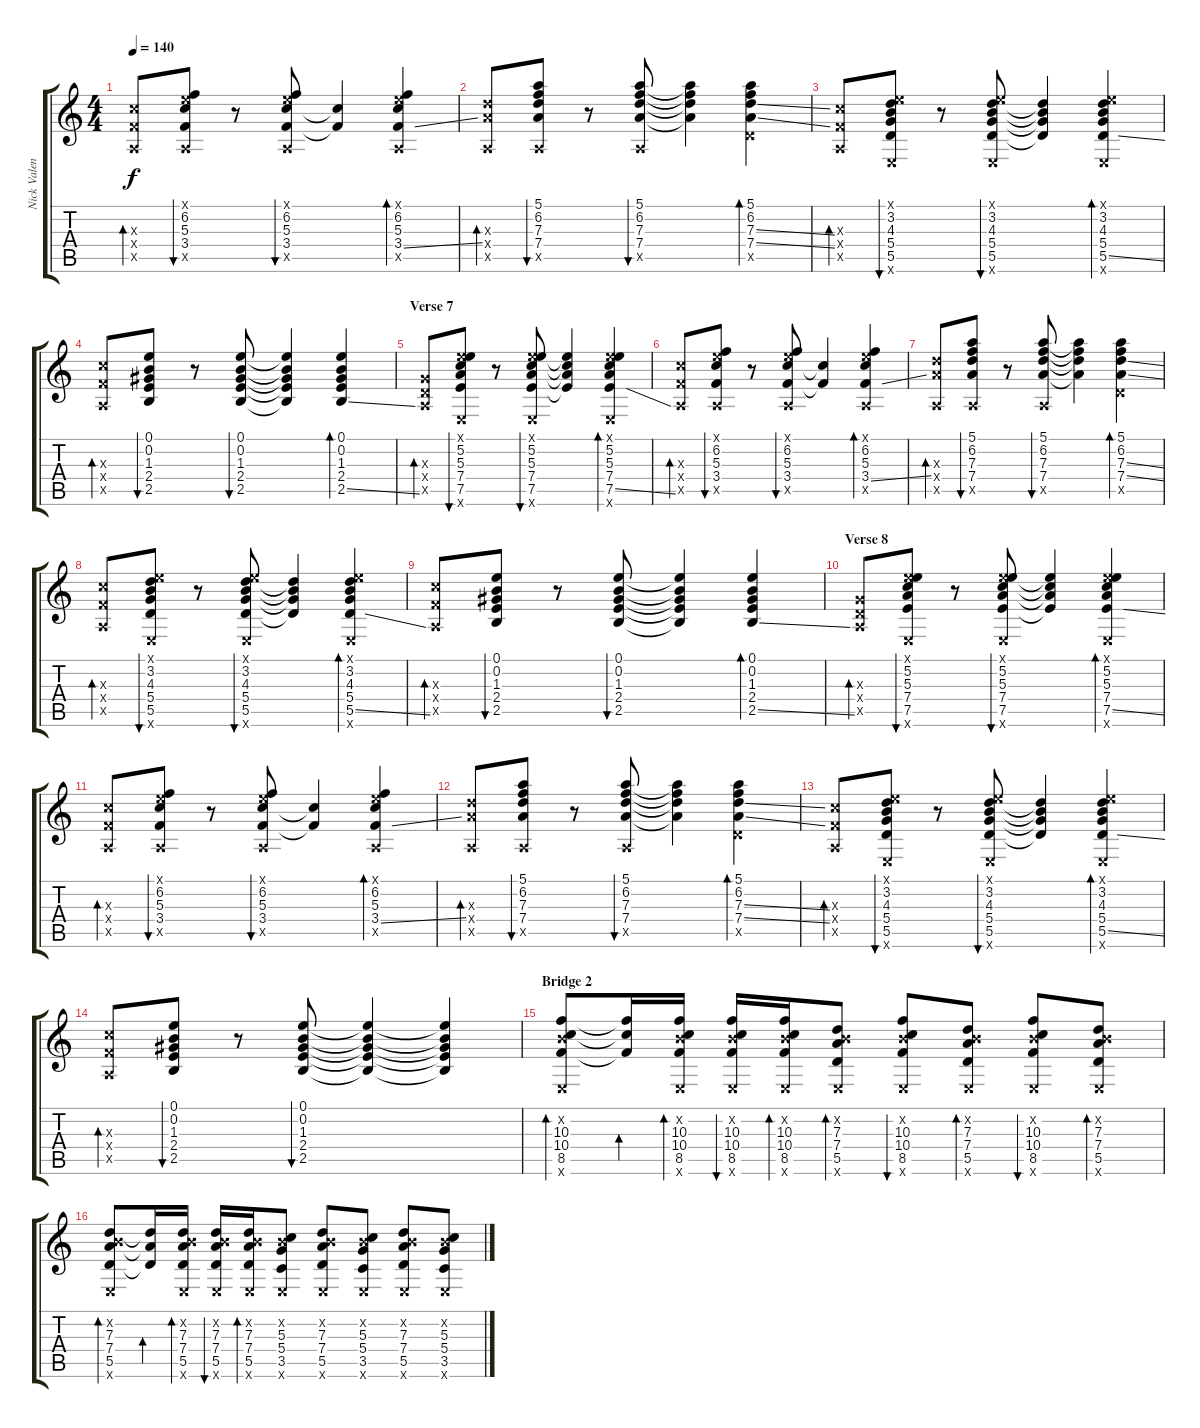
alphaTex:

\track ("Nick Valensi - Guitar (Rythm)" "Nick Valen") {instrument electricguitarjazz}
\staff {score tabs}
\tuning (E4 B3 G3 D3 A2 E2) {hide}
\ts (4 4)
\tempo 140
\clef g2
\ks c
(5.3{x} 3.4{x} 0.5{x}).8{bd 60 dy f} (0.1{x} 6.2 5.3 3.4 0.5{x}).8{bu 60} r.8 (0.1{x} 6.2 5.3 3.4 0.5{x}).8{bu 60} (5.3{t} 3.4{t}).4 (0.1{x} 6.2 5.3 3.4{ss} 0.5{x}).4{bd 60} |
(7.3{x} 7.4{x} 0.5{x}).8{bd 60} (5.1 6.2 7.3 7.4 0.5{x}).8{bu 60} r.8 (5.1 6.2 7.3 7.4 0.5{x}).8{bu 60} (5.1{t} 6.2{t} 7.3{t} 7.4{t}).4 (5.1 6.2 7.3{ss} 7.4{ss} 5.5{x}).4{bd 60} |
(5.3{x} 3.4{x} 0.5{x}).8{bd 60} (0.1{x} 3.2 4.3 5.4 5.5 0.6{x}).8{bu 60} r.8 (0.1{x} 3.2 4.3 5.4 5.5 0.6{x}).8{bu 60} (3.2{t} 4.3{t} 5.4{t} 5.5{t}).4 (0.1{x} 3.2 4.3 5.4 5.5{ss} 0.6{x}).4{bd 60} |
(5.3{x} 3.4{x} 0.5{x}).8{bd 60} (0.1 0.2 1.3 2.4 2.5).8{bu 60} r.8 (0.1 0.2 1.3 2.4 2.5).8{bu 60} (0.1{t} 0.2{t} 1.3{t} 2.4{t} 2.5{t}).4 (0.1 0.2 1.3 2.4 2.5{ss}).4{bd 60} |
\section ("" "Verse 7")
(0.3{x} 0.4{x} 0.5{x}).8{bd 60} (0.1{x} 5.2 5.3 7.4 7.5 0.6{x}).8{bu 60} r.8 (0.1{x} 5.2 5.3 7.4 7.5 0.6{x}).8{bu 60} (5.2{t} 5.3{t} 7.4{t} 7.5{t}).4 (0.1{x} 5.2 5.3 7.4 7.5{ss} 0.6{x}).4{bd 60} |
(5.3{x} 3.4{x} 0.5{x}).8{bd 60} (0.1{x} 6.2 5.3 3.4 0.5{x}).8{bu 60} r.8 (0.1{x} 6.2 5.3 3.4 0.5{x}).8{bu 60} (5.3{t} 3.4{t}).4 (0.1{x} 6.2 5.3 3.4{ss} 0.5{x}).4{bd 60} |
(7.3{x} 7.4{x} 0.5{x}).8{bd 60} (5.1 6.2 7.3 7.4 0.5{x}).8{bu 60} r.8 (5.1 6.2 7.3 7.4 0.5{x}).8{bu 60} (5.1{t} 6.2{t} 7.3{t} 7.4{t}).4 (5.1 6.2 7.3{ss} 7.4{ss} 5.5{x}).4{bd 60} |
(5.3{x} 3.4{x} 0.5{x}).8{bd 60} (0.1{x} 3.2 4.3 5.4 5.5 0.6{x}).8{bu 60} r.8 (0.1{x} 3.2 4.3 5.4 5.5 0.6{x}).8{bu 60} (3.2{t} 4.3{t} 5.4{t} 5.5{t}).4 (0.1{x} 3.2 4.3 5.4 5.5{ss} 0.6{x}).4{bd 60} |
(5.3{x} 3.4{x} 0.5{x}).8{bd 60} (0.1 0.2 1.3 2.4 2.5).8{bu 60} r.8 (0.1 0.2 1.3 2.4 2.5).8{bu 60} (0.1{t} 0.2{t} 1.3{t} 2.4{t} 2.5{t}).4 (0.1 0.2 1.3 2.4 2.5{ss}).4{bd 60} |
\section ("" "Verse 8")
(0.3{x} 0.4{x} 0.5{x}).8{bd 60} (0.1{x} 5.2 5.3 7.4 7.5 0.6{x}).8{bu 60} r.8 (0.1{x} 5.2 5.3 7.4 7.5 0.6{x}).8{bu 60} (5.2{t} 5.3{t} 7.4{t} 7.5{t}).4 (0.1{x} 5.2 5.3 7.4 7.5{ss} 0.6{x}).4{bd 60} |
(5.3{x} 3.4{x} 0.5{x}).8{bd 60} (0.1{x} 6.2 5.3 3.4 0.5{x}).8{bu 60} r.8 (0.1{x} 6.2 5.3 3.4 0.5{x}).8{bu 60} (5.3{t} 3.4{t}).4 (0.1{x} 6.2 5.3 3.4{ss} 0.5{x}).4{bd 60} |
(7.3{x} 7.4{x} 0.5{x}).8{bd 60} (5.1 6.2 7.3 7.4 0.5{x}).8{bu 60} r.8 (5.1 6.2 7.3 7.4 0.5{x}).8{bu 60} (5.1{t} 6.2{t} 7.3{t} 7.4{t}).4 (5.1 6.2 7.3{ss} 7.4{ss} 5.5{x}).4{bd 60} |
(5.3{x} 3.4{x} 0.5{x}).8{bd 60} (0.1{x} 3.2 4.3 5.4 5.5 0.6{x}).8{bu 60} r.8 (0.1{x} 3.2 4.3 5.4 5.5 0.6{x}).8{bu 60} (3.2{t} 4.3{t} 5.4{t} 5.5{t}).4 (0.1{x} 3.2 4.3 5.4 5.5{ss} 0.6{x}).4{bd 60} |
(5.3{x} 3.4{x} 0.5{x}).8{bd 60} (0.1 0.2 1.3 2.4 2.5).8{bu 60} r.8 (0.1 0.2 1.3 2.4 2.5).8{bu 60} (0.1{t} 0.2{t} 1.3{t} 2.4{t} 2.5{t}).4 (0.1{t} 0.2{t} 1.3{t} 2.4{t} 2.5{t}).4 |
\section ("" "Bridge 2")
(0.2{x} 10.3 10.4 8.5 0.6{x}).8{bd 30} (10.3{t} 10.4{t} 8.5{t}).16{bd 30} (0.2{x} 10.3 10.4 8.5 0.6{x}).16{bd 30} (0.2{x} 10.3 10.4 8.5 0.6{x}).16{bu 30} (0.2{x} 10.3 10.4 8.5 0.6{x}).16{bd 30} (0.2{x} 7.3 7.4 5.5 0.6{x}).8{bd 60} (0.2{x} 10.3 10.4 8.5 0.6{x}).8{bu 60} (0.2{x} 7.3 7.4 5.5 0.6{x}).8{bd 60} (0.2{x} 10.3 10.4 8.5 0.6{x}).8{bu 60} (0.2{x} 7.3 7.4 5.5 0.6{x}).8{bd 60} |
(0.2{x} 7.3 7.4 5.5 0.6{x}).8{bd 30} (7.3{t} 7.4{t} 5.5{t}).16{bd 30} (0.2{x} 7.3 7.4 5.5 0.6{x}).16{bd 30} (0.2{x} 7.3 7.4 5.5 0.6{x}).16{bu 30} (0.2{x} 7.3 7.4 5.5 0.6{x}).16{bd 30} (0.2{x} 5.3 5.4 3.5 0.6{x}).8 (0.2{x} 7.3 7.4 5.5 0.6{x}).8 (0.2{x} 5.3 5.4 3.5 0.6{x}).8 (0.2{x} 7.3 7.4 5.5 0.6{x}).8 (0.2{x} 5.3 5.4 3.5 0.6{x}).8
